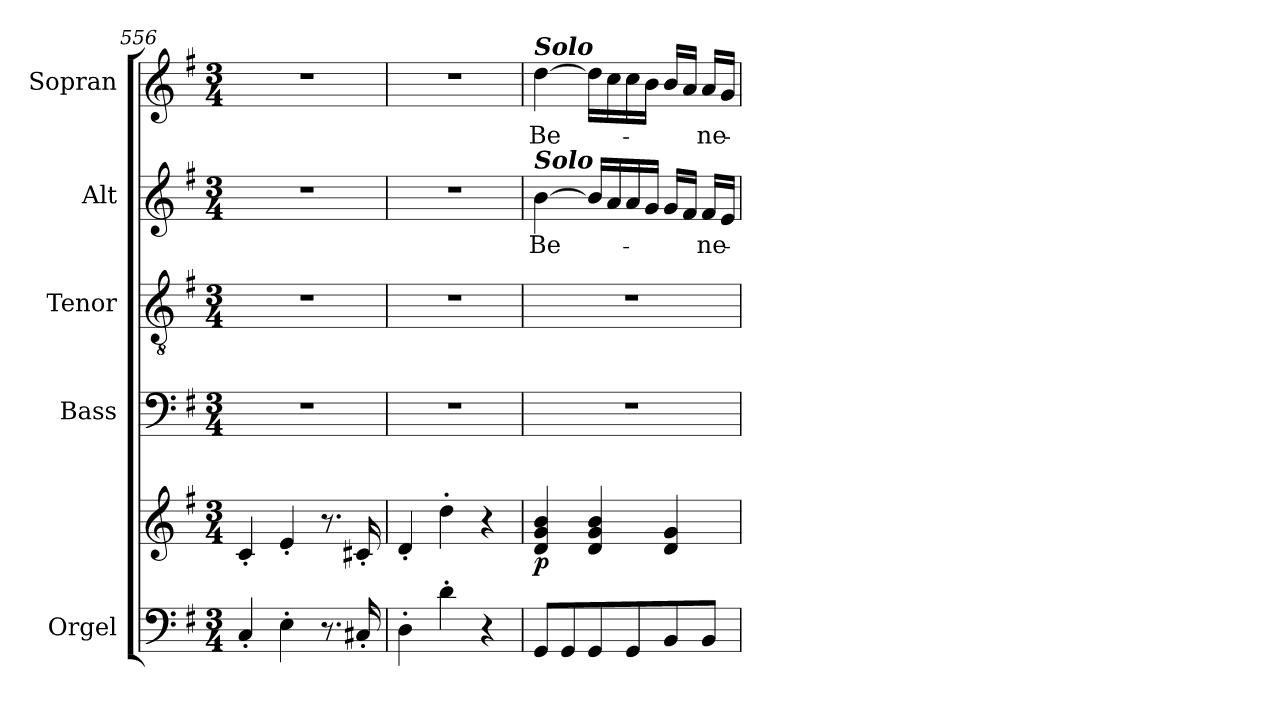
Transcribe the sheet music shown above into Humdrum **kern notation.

**kern	**kern	**dynam	**kern	**kern	**kern	**text	**kern	**text
*part5	*part5	*part5	*part4	*part3	*part2	*part2	*part1	*part1
*staff6	*staff5	*staff5/6	*staff4	*staff3	*staff2	*staff2	*staff1	*staff1
*I"Orgel	*	*	*I"Bass	*I"Tenor	*I"Alt	*	*I"Sopran	*
*I'Org.	*	*	*I'B.	*I'T.	*I'A.	*	*I'S.	*
*clefF4	*clefG2	*	*clefF4	*clefGv2	*clefG2	*	*clefG2	*
*k[f#]	*k[f#]	*	*k[f#]	*k[f#]	*k[f#]	*	*k[f#]	*
*G:	*G:	*	*G:	*G:	*G:	*	*G:	*
*M3/4	*M3/4	*	*M3/4	*M3/4	*M3/4	*	*M3/4	*
=556	=556	=556	=556	=556	=556	=556	=556	=556
4C'</	4c'</	.	2.r	2.r	2.r	.	2.r	.
4E'>\	4e'</	.	.	.	.	.	.	.
8.r	8.r	.	.	.	.	.	.	.
16C#X'</	16c#X'</	.	.	.	.	.	.	.
=557	=557	=557	=557	=557	=557	=557	=557	=557
4D'>\	4d'</	.	2.r	2.r	2.r	.	2.r	.
4d'>\	4dd'>\	.	.	.	.	.	.	.
4r	4r	.	.	.	.	.	.	.
=558	=558	=558	=558	=558	=558	=558	=558	=558
!	!	!	!	!	!	!	!LO:TX:a:Bi:t=Solo	!
!	!	!	!	!	!LO:TX:a:Bi:t=Solo	!	!	!
!	!	!LO:DY:b	!	!	!	!LO:LY:b	!	!LO:LY:b
8GG/L	4d/ 4g/ 4b/	p	2.r	2.r	[4b\	Be-	[4dd\	Be-
8GG/	.	.	.	.	.	.	.	.
8GG/	4d/ 4g/ 4b/	.	.	.	16b/LL]	.	16dd\LL]	.
.	.	.	.	.	16a/	.	16cc\	.
8GG/	.	.	.	.	16a/	.	16cc\	.
.	.	.	.	.	16g/JJ	.	16b\JJ	.
8BB/	4d/ 4g/	.	.	.	16g/LL	.	16b/LL	.
.	.	.	.	.	16f#/JJ	.	16a/JJ	.
!	!	!	!	!	!	!LO:LY:b	!	!LO:LY:b
8BB/J	.	.	.	.	16f#/LL	-ne-	16a/LL	-ne-
.	.	.	.	.	16e/JJ	.	16g/JJ	.
=	=	=	=	=	=	=	=	=
*-	*-	*-	*-	*-	*-	*-	*-	*-
